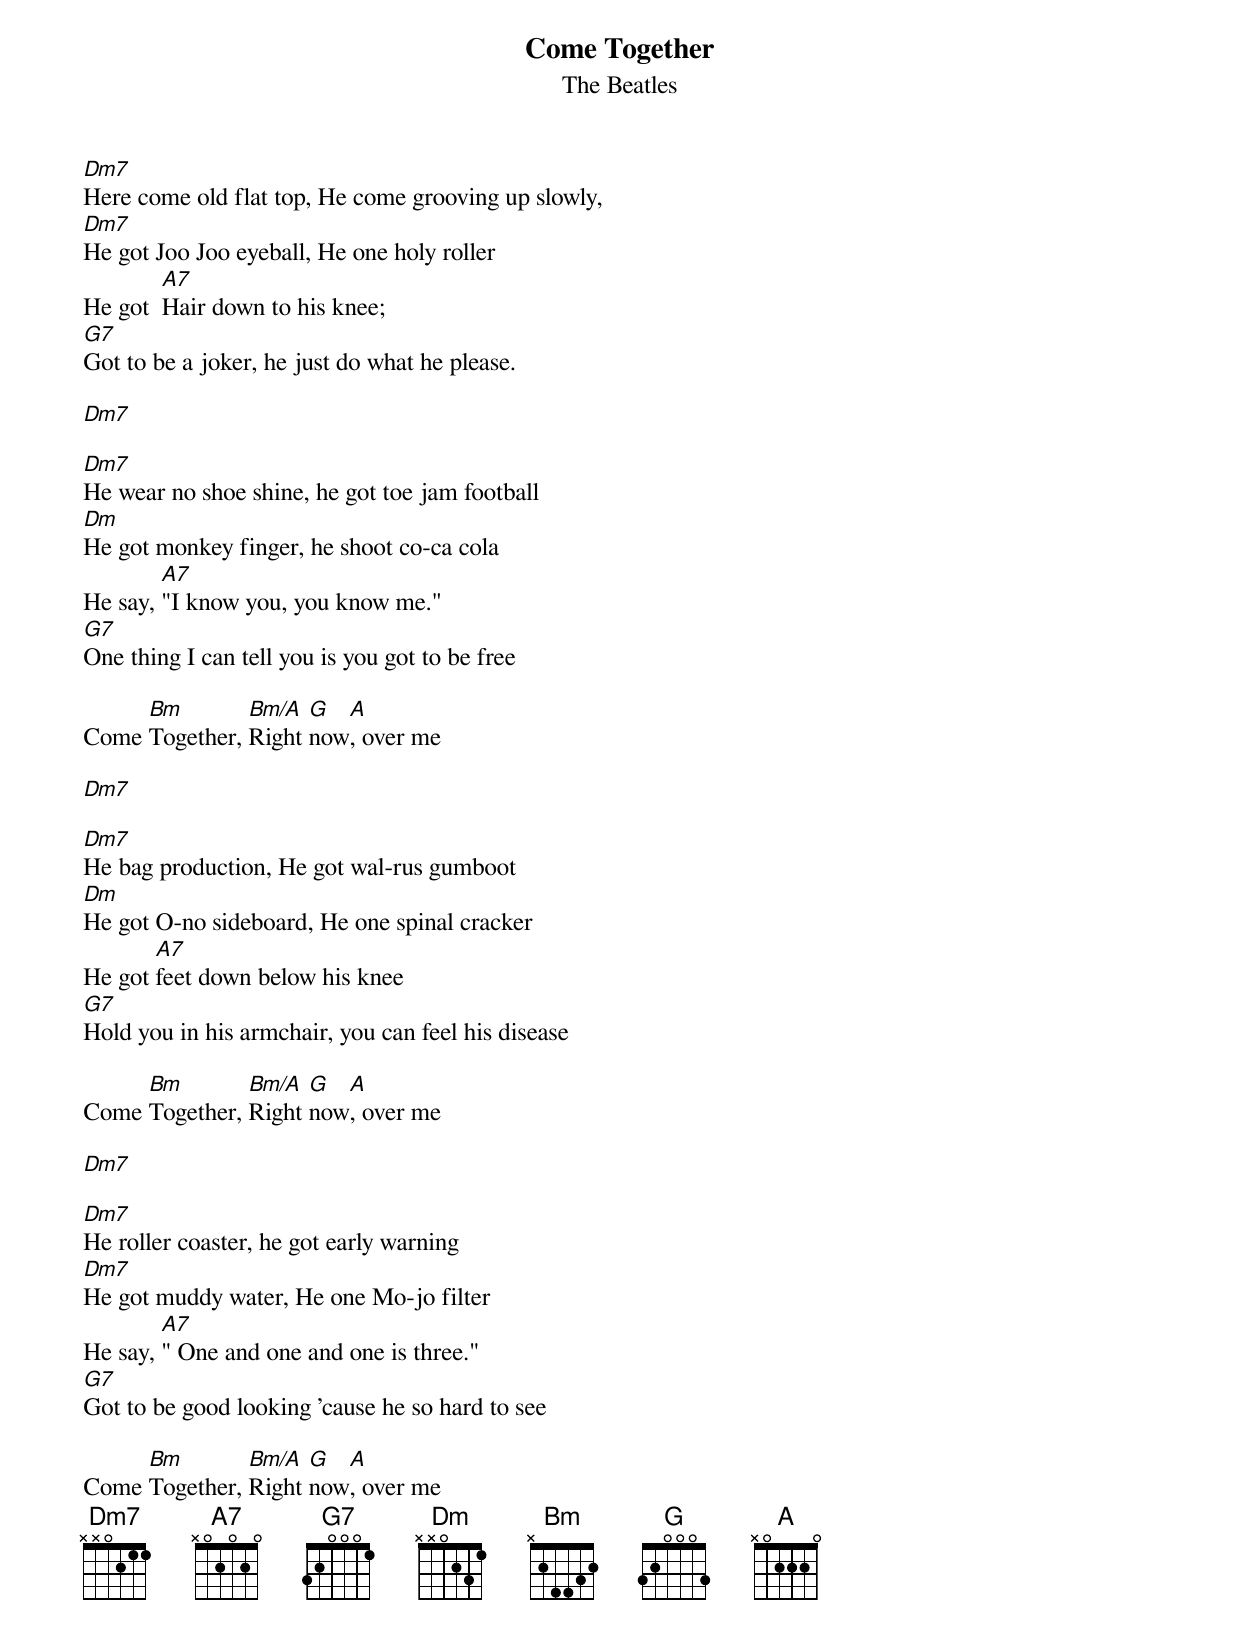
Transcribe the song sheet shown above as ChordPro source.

{title: Come Together}
{subtitle: The Beatles}

[Dm7]Here come old flat top, He come grooving up slowly,
[Dm7]He got Joo Joo eyeball, He one holy roller
He got  [A7]Hair down to his knee;
[G7]Got to be a joker, he just do what he please.

[Dm7]

[Dm7]He wear no shoe shine, he got toe jam football
[Dm]He got monkey finger, he shoot co-ca cola
He say, [A7]"I know you, you know me."
[G7]One thing I can tell you is you got to be free

Come [Bm]Together, [Bm/A]Right [G]now[A], over me

[Dm7]

[Dm7]He bag production, He got wal-rus gumboot
[Dm]He got O-no sideboard, He one spinal cracker
He got [A7]feet down below his knee
[G7]Hold you in his armchair, you can feel his disease

Come [Bm]Together, [Bm/A]Right [G]now[A], over me

[Dm7]

[Dm7]He roller coaster, he got early warning
[Dm7]He got muddy water, He one Mo-jo filter
He say, [A7]" One and one and one is three."
[G7]Got to be good looking 'cause he so hard to see

Come [Bm]Together, [Bm/A]Right [G]now[A], over me
